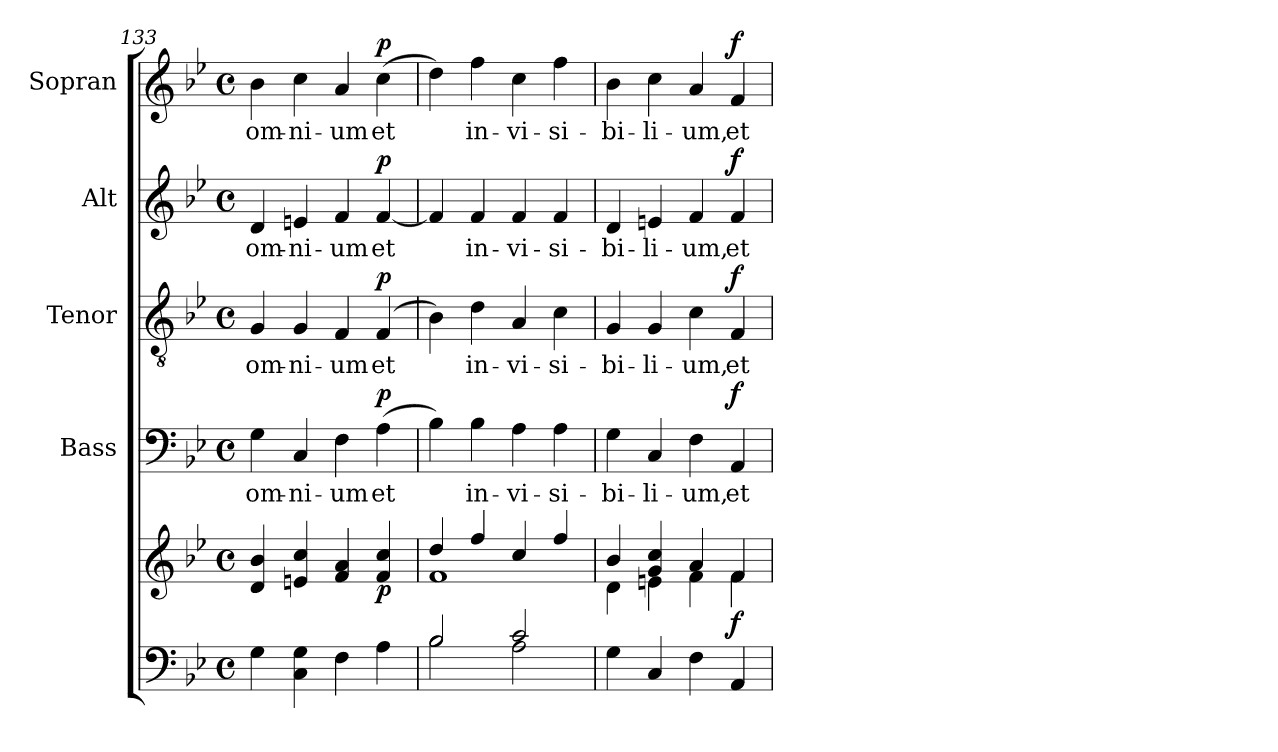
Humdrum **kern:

**kern	**kern	**dynam	**kern	**text	**dynam	**kern	**text	**dynam	**kern	**text	**dynam	**kern	**text	**dynam
*part5	*part5	*part5	*part4	*part4	*part4	*part3	*part3	*part3	*part2	*part2	*part2	*part1	*part1	*part1
*staff6	*staff5	*staff5/6	*staff4	*staff4	*staff4	*staff3	*staff3	*staff3	*staff2	*staff2	*staff2	*staff1	*staff1	*staff1
*	*	*	*I"Bass	*	*	*I"Tenor	*	*	*I"Alt	*	*	*I"Sopran	*	*
*	*	*	*I'B.	*	*	*I'T.	*	*	*I'A.	*	*	*I'S.	*	*
!!LO:PB:g=z
*clefF4	*clefG2	*	*clefF4	*	*	*clefGv2	*	*	*clefG2	*	*	*clefG2	*	*
*k[b-e-]	*k[b-e-]	*	*k[b-e-]	*	*	*k[b-e-]	*	*	*k[b-e-]	*	*	*k[b-e-]	*	*
*B-:	*B-:	*	*B-:	*	*	*B-:	*	*	*B-:	*	*	*B-:	*	*
*M4/4	*M4/4	*	*M4/4	*	*	*M4/4	*	*	*M4/4	*	*	*M4/4	*	*
*met(c)	*met(c)	*	*met(c)	*	*	*met(c)	*	*	*met(c)	*	*	*met(c)	*	*
=133	=133	=133	=133	=133	=133	=133	=133	=133	=133	=133	=133	=133	=133	=133
!	!	!	!	!LO:LY:b	!	!	!LO:LY:b	!	!	!LO:LY:b	!	!	!LO:LY:b	!
4G\	4d/ 4b-/	.	4G\	om-	.	4G/	om-	.	4d/	om-	.	4b-\	om-	.
!	!	!	!	!LO:LY:b	!	!	!LO:LY:b	!	!	!LO:LY:b	!	!	!LO:LY:b	!
4C\ 4G\	4en/ 4cc/	.	4C/	-ni-	.	4G/	-ni-	.	4en/	-ni-	.	4cc\	-ni-	.
!	!	!	!	!LO:LY:b	!	!	!LO:LY:b	!	!	!LO:LY:b	!	!	!LO:LY:b	!
4F\	4f/ 4a/	.	4F\	-um	.	4F/	-um	.	4f/	-um	.	4a/	-um	.
!	!	!LO:DY:b	!	!LO:LY:b	!LO:DY:a	!	!LO:LY:b	!LO:DY:a	!	!LO:LY:b	!LO:DY:a	!	!LO:LY:b	!LO:DY:a
4A\	4f/ 4cc/	p	(>4A\	et	p	(4F/	et	p	[4f/	et	p	(>4cc\	et	p
=134	=134	=134	=134	=134	=134	=134	=134	=134	=134	=134	=134	=134	=134	=134
*^	*^	*	*	*	*	*	*	*	*	*	*	*	*	*
2B-/	2B-\	4dd/	1f	.	4B-\)	.	.	4B-\)	.	.	4f/]	.	.	4dd\)	.	.
!	!	!	!	!	!	!LO:LY:b	!	!	!LO:LY:b	!	!	!LO:LY:b	!	!	!LO:LY:b	!
.	.	4ff/	.	.	4B-\	in-	.	4d\	in-	.	4f/	in-	.	4ff\	in-	.
!	!	!	!	!	!	!LO:LY:b	!	!	!LO:LY:b	!	!	!LO:LY:b	!	!	!LO:LY:b	!
2c/	2A\	4cc/	.	.	4A\	-vi-	.	4A/	-vi-	.	4f/	-vi-	.	4cc\	-vi-	.
!	!	!	!	!	!	!LO:LY:b	!	!	!LO:LY:b	!	!	!LO:LY:b	!	!	!LO:LY:b	!
.	.	4ff/	.	.	4A\	-si-	.	4c\	-si-	.	4f/	-si-	.	4ff\	-si-	.
*v	*v	*	*	*	*	*	*	*	*	*	*	*	*	*	*	*
=135	=135	=135	=135	=135	=135	=135	=135	=135	=135	=135	=135	=135	=135	=135	=135
!	!	!	!	!	!LO:LY:b	!	!	!LO:LY:b	!	!	!LO:LY:b	!	!	!LO:LY:b	!
4G\	4b-/	4d\	.	4G\	-bi-	.	4G/	-bi-	.	4d/	-bi-	.	4b-\	-bi-	.
!	!	!	!	!	!LO:LY:b	!	!	!LO:LY:b	!	!	!LO:LY:b	!	!	!LO:LY:b	!
4C/	4g/ 4cc/	4en\	.	4C/	-li-	.	4G/	-li-	.	4en/	-li-	.	4cc\	-li-	.
!	!	!	!	!	!LO:LY:b	!	!	!LO:LY:b	!	!	!LO:LY:b	!	!	!LO:LY:b	!
4F\	4a/	4f\	.	4F\	-um,	.	4c\	-um,	.	4f/	-um,	.	4a/	-um,	.
!	!	!	!LO:DY:b	!	!LO:LY:b	!LO:DY:a	!	!LO:LY:b	!LO:DY:a	!	!LO:LY:b	!LO:DY:a	!	!LO:LY:b	!LO:DY:a
4AA/	4f/	4f\	f	4AA/	et	f	4F/	et	f	4f/	et	f	4f/	et	f
*	*v	*v	*	*	*	*	*	*	*	*	*	*	*	*	*
=	=	=	=	=	=	=	=	=	=	=	=	=	=	=
*-	*-	*-	*-	*-	*-	*-	*-	*-	*-	*-	*-	*-	*-	*-
